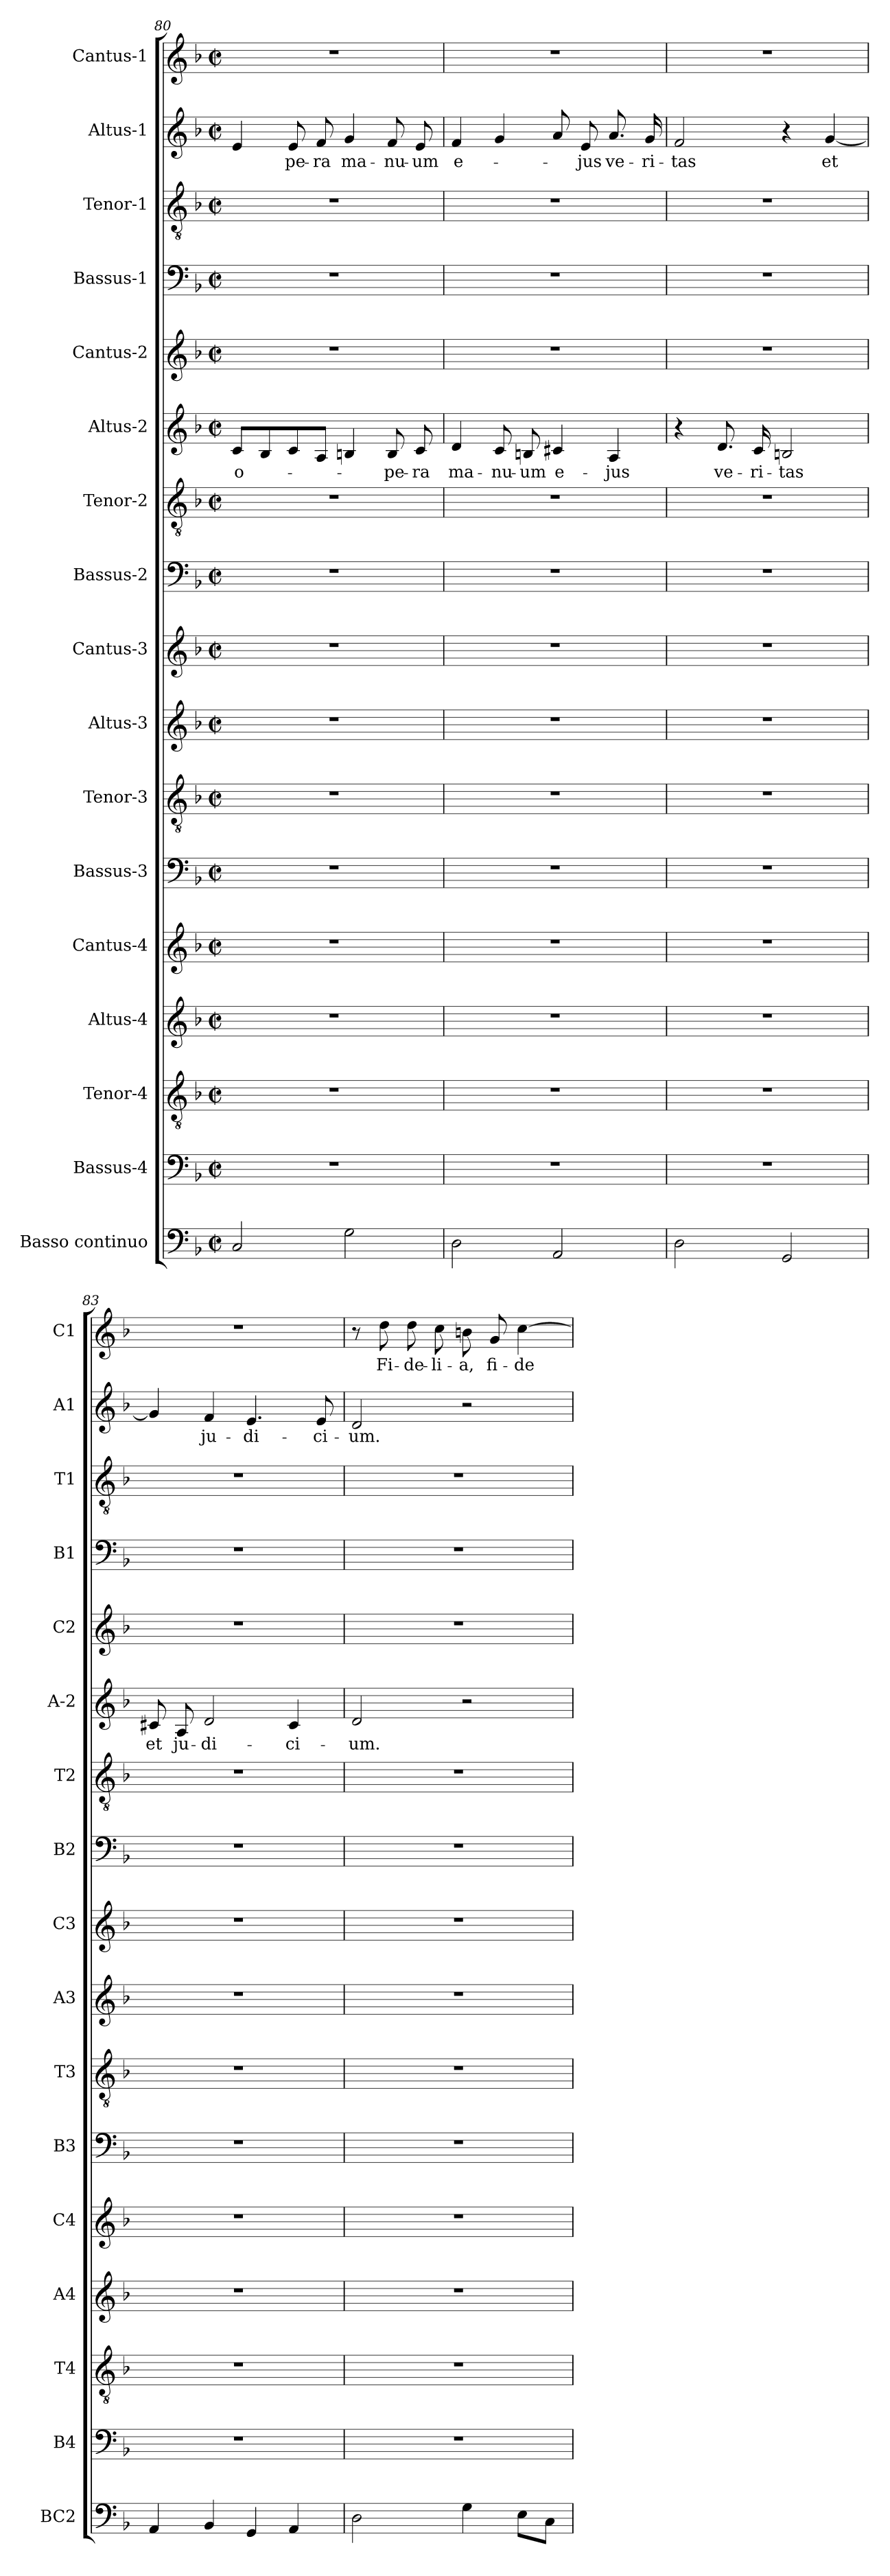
**kern	**kern	**kern	**kern	**kern	**kern	**kern	**kern	**kern	**kern	**kern	**kern	**text	**kern	**kern	**kern	**kern	**text	**kern	**text
*part17	*part16	*part15	*part14	*part13	*part12	*part11	*part10	*part9	*part8	*part7	*part6	*part6	*part5	*part4	*part3	*part2	*part2	*part1	*part1
*staff17	*staff16	*staff15	*staff14	*staff13	*staff12	*staff11	*staff10	*staff9	*staff8	*staff7	*staff6	*staff6	*staff5	*staff4	*staff3	*staff2	*staff2	*staff1	*staff1
*I"Basso continuo	*I"Bassus-4	*I"Tenor-4	*I"Altus-4	*I"Cantus-4	*I"Bassus-3	*I"Tenor-3	*I"Altus-3	*I"Cantus-3	*I"Bassus-2	*I"Tenor-2	*I"Altus-2	*	*I"Cantus-2	*I"Bassus-1	*I"Tenor-1	*I"Altus-1	*	*I"Cantus-1	*
*I'BC2	*I'B4	*I'T4	*I'A4	*I'C4	*I'B3	*I'T3	*I'A3	*I'C3	*I'B2	*I'T2	*I'A-2	*	*I'C2	*I'B1	*I'T1	*I'A1	*	*I'C1	*
*clefF4	*clefF4	*clefGv2	*clefG2	*clefG2	*clefF4	*clefGv2	*clefG2	*clefG2	*clefF4	*clefGv2	*clefG2	*	*clefG2	*clefF4	*clefGv2	*clefG2	*	*clefG2	*
*k[b-]	*k[b-]	*k[b-]	*k[b-]	*k[b-]	*k[b-]	*k[b-]	*k[b-]	*k[b-]	*k[b-]	*k[b-]	*k[b-]	*	*k[b-]	*k[b-]	*k[b-]	*k[b-]	*	*k[b-]	*
*F:	*F:	*F:	*F:	*F:	*F:	*F:	*F:	*F:	*F:	*F:	*F:	*	*F:	*F:	*F:	*F:	*	*F:	*
*M2/2	*M2/2	*M2/2	*M2/2	*M2/2	*M2/2	*M2/2	*M2/2	*M2/2	*M2/2	*M2/2	*M2/2	*	*M2/2	*M2/2	*M2/2	*M2/2	*	*M2/2	*
*met(c|)	*met(c|)	*met(c|)	*met(c|)	*met(c|)	*met(c|)	*met(c|)	*met(c|)	*met(c|)	*met(c|)	*met(c|)	*met(c|)	*	*met(c|)	*met(c|)	*met(c|)	*met(c|)	*	*met(c|)	*
=80	=80	=80	=80	=80	=80	=80	=80	=80	=80	=80	=80	=80	=80	=80	=80	=80	=80	=80	=80
!	!	!	!	!	!	!	!	!	!	!	!	!LO:LY:b	!	!	!	!	!	!	!
2C/	1r	1r	1r	1r	1r	1r	1r	1r	1r	1r	8c/L	o-	1r	1r	1r	4e/	.	1r	.
.	.	.	.	.	.	.	.	.	.	.	8B-/	.	.	.	.	.	.	.	.
!	!	!	!	!	!	!	!	!	!	!	!	!	!	!	!	!	!LO:LY:b	!	!
.	.	.	.	.	.	.	.	.	.	.	8c/	.	.	.	.	8e/	-pe-	.	.
!	!	!	!	!	!	!	!	!	!	!	!	!	!	!	!	!	!LO:LY:b	!	!
.	.	.	.	.	.	.	.	.	.	.	8A/J	.	.	.	.	8f/	-ra	.	.
!	!	!	!	!	!	!	!	!	!	!	!	!	!	!	!	!	!LO:LY:b	!	!
2G\	.	.	.	.	.	.	.	.	.	.	4Bn/	.	.	.	.	4g/	ma-	.	.
!	!	!	!	!	!	!	!	!	!	!	!	!LO:LY:b	!	!	!	!	!LO:LY:b	!	!
.	.	.	.	.	.	.	.	.	.	.	8B/	-pe-	.	.	.	8f/	-nu-	.	.
!	!	!	!	!	!	!	!	!	!	!	!	!LO:LY:b	!	!	!	!	!LO:LY:b	!	!
.	.	.	.	.	.	.	.	.	.	.	8c/	-ra	.	.	.	8e/	-um	.	.
=81	=81	=81	=81	=81	=81	=81	=81	=81	=81	=81	=81	=81	=81	=81	=81	=81	=81	=81	=81
!	!	!	!	!	!	!	!	!	!	!	!	!LO:LY:b	!	!	!	!	!LO:LY:b	!	!
2D\	1r	1r	1r	1r	1r	1r	1r	1r	1r	1r	4d/	ma-	1r	1r	1r	4f/	e-	1r	.
!	!	!	!	!	!	!	!	!	!	!	!	!LO:LY:b	!	!	!	!	!	!	!
.	.	.	.	.	.	.	.	.	.	.	8c/	-nu-	.	.	.	4g/	.	.	.
!	!	!	!	!	!	!	!	!	!	!	!	!LO:LY:b	!	!	!	!	!	!	!
.	.	.	.	.	.	.	.	.	.	.	8Bn/	-um	.	.	.	.	.	.	.
!	!	!	!	!	!	!	!	!	!	!	!	!LO:LY:b	!	!	!	!	!	!	!
2AA/	.	.	.	.	.	.	.	.	.	.	4c#X/	e-	.	.	.	8a/	.	.	.
!	!	!	!	!	!	!	!	!	!	!	!	!	!	!	!	!	!LO:LY:b	!	!
.	.	.	.	.	.	.	.	.	.	.	.	.	.	.	.	8e/	-jus	.	.
!	!	!	!	!	!	!	!	!	!	!	!	!LO:LY:b	!	!	!	!	!LO:LY:b	!	!
.	.	.	.	.	.	.	.	.	.	.	4A/	-jus	.	.	.	8.a/	ve-	.	.
!	!	!	!	!	!	!	!	!	!	!	!	!	!	!	!	!	!LO:LY:b	!	!
.	.	.	.	.	.	.	.	.	.	.	.	.	.	.	.	16g/	-ri-	.	.
=82	=82	=82	=82	=82	=82	=82	=82	=82	=82	=82	=82	=82	=82	=82	=82	=82	=82	=82	=82
!	!	!	!	!	!	!	!	!	!	!	!	!	!	!	!	!	!LO:LY:b	!	!
2D\	1r	1r	1r	1r	1r	1r	1r	1r	1r	1r	4r	.	1r	1r	1r	2f/	-tas	1r	.
!	!	!	!	!	!	!	!	!	!	!	!	!LO:LY:b	!	!	!	!	!	!	!
.	.	.	.	.	.	.	.	.	.	.	8.d/	ve-	.	.	.	.	.	.	.
!	!	!	!	!	!	!	!	!	!	!	!	!LO:LY:b	!	!	!	!	!	!	!
.	.	.	.	.	.	.	.	.	.	.	16c/	-ri-	.	.	.	.	.	.	.
!	!	!	!	!	!	!	!	!	!	!	!	!LO:LY:b	!	!	!	!	!	!	!
2GG/	.	.	.	.	.	.	.	.	.	.	2Bn/	-tas	.	.	.	4r	.	.	.
!	!	!	!	!	!	!	!	!	!	!	!	!	!	!	!	!	!LO:LY:b	!	!
.	.	.	.	.	.	.	.	.	.	.	.	.	.	.	.	[4g/	et	.	.
=83	=83	=83	=83	=83	=83	=83	=83	=83	=83	=83	=83	=83	=83	=83	=83	=83	=83	=83	=83
!	!	!	!	!	!	!	!	!	!	!	!	!LO:LY:b	!	!	!	!	!	!	!
4AA/	1r	1r	1r	1r	1r	1r	1r	1r	1r	1r	8c#X/	et	1r	1r	1r	4g/]	.	1r	.
!	!	!	!	!	!	!	!	!	!	!	!	!LO:LY:b	!	!	!	!	!	!	!
.	.	.	.	.	.	.	.	.	.	.	8A/	ju-	.	.	.	.	.	.	.
!	!	!	!	!	!	!	!	!	!	!	!	!LO:LY:b	!	!	!	!	!LO:LY:b	!	!
4BB-/	.	.	.	.	.	.	.	.	.	.	2d/	-di-	.	.	.	4f/	ju-	.	.
!	!	!	!	!	!	!	!	!	!	!	!	!	!	!	!	!	!LO:LY:b	!	!
4GG/	.	.	.	.	.	.	.	.	.	.	.	.	.	.	.	4.e/	-di-	.	.
!	!	!	!	!	!	!	!	!	!	!	!	!LO:LY:b	!	!	!	!	!	!	!
4AA/	.	.	.	.	.	.	.	.	.	.	4c#/	-ci-	.	.	.	.	.	.	.
!	!	!	!	!	!	!	!	!	!	!	!	!	!	!	!	!	!LO:LY:b	!	!
.	.	.	.	.	.	.	.	.	.	.	.	.	.	.	.	8e/	-ci-	.	.
=84	=84	=84	=84	=84	=84	=84	=84	=84	=84	=84	=84	=84	=84	=84	=84	=84	=84	=84	=84
!	!	!	!	!	!	!	!	!	!	!	!	!LO:LY:b	!	!	!	!	!LO:LY:b	!	!
2D\	1r	1r	1r	1r	1r	1r	1r	1r	1r	1r	2d/	-um.	1r	1r	1r	2d/	-um.	8r	.
!	!	!	!	!	!	!	!	!	!	!	!	!	!	!	!	!	!	!	!LO:LY:b
.	.	.	.	.	.	.	.	.	.	.	.	.	.	.	.	.	.	8dd\	Fi-
!	!	!	!	!	!	!	!	!	!	!	!	!	!	!	!	!	!	!	!LO:LY:b
.	.	.	.	.	.	.	.	.	.	.	.	.	.	.	.	.	.	8dd\	-de-
!	!	!	!	!	!	!	!	!	!	!	!	!	!	!	!	!	!	!	!LO:LY:b
.	.	.	.	.	.	.	.	.	.	.	.	.	.	.	.	.	.	8cc\	-li-
!	!	!	!	!	!	!	!	!	!	!	!	!	!	!	!	!	!	!	!LO:LY:b
4G\	.	.	.	.	.	.	.	.	.	.	2r	.	.	.	.	2r	.	8bn\	-a,
!	!	!	!	!	!	!	!	!	!	!	!	!	!	!	!	!	!	!	!LO:LY:b
.	.	.	.	.	.	.	.	.	.	.	.	.	.	.	.	.	.	8g/	fi-
!	!	!	!	!	!	!	!	!	!	!	!	!	!	!	!	!	!	!	!LO:LY:b
8E\L	.	.	.	.	.	.	.	.	.	.	.	.	.	.	.	.	.	[4cc\	-de-
8C\J	.	.	.	.	.	.	.	.	.	.	.	.	.	.	.	.	.	.	.
=	=	=	=	=	=	=	=	=	=	=	=	=	=	=	=	=	=	=	=
*-	*-	*-	*-	*-	*-	*-	*-	*-	*-	*-	*-	*-	*-	*-	*-	*-	*-	*-	*-
